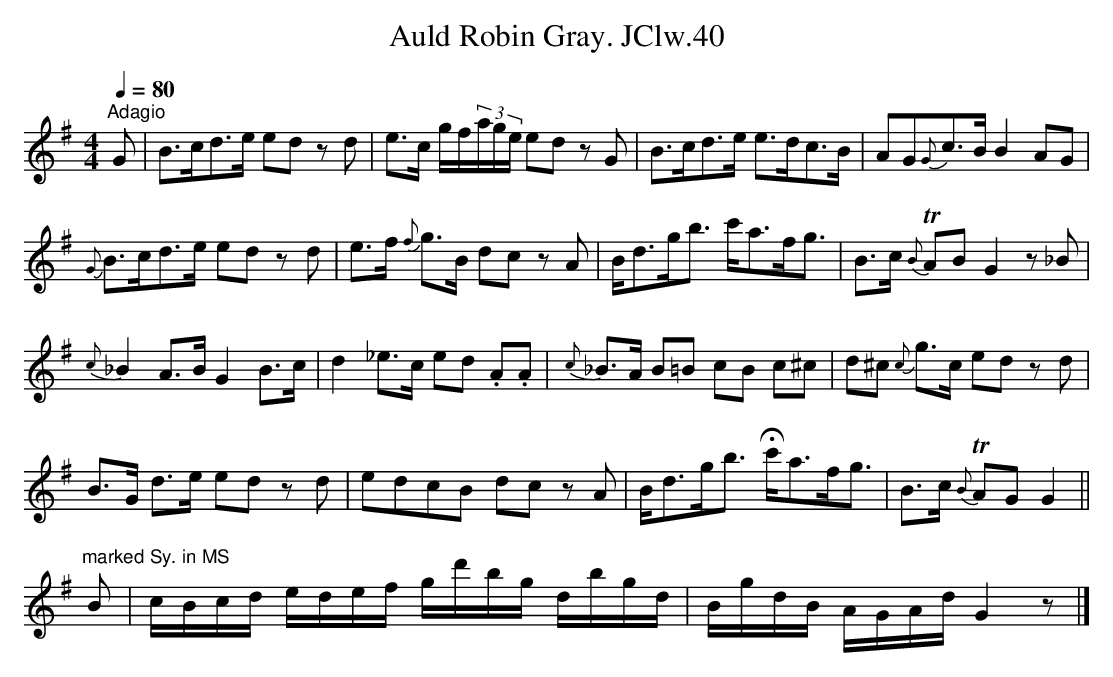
X:1
T:Auld Robin Gray. JClw.40
M:4/4
L:1/8
Q:1/4=80
K:G major
"^Adagio"
G|B>cd>e ed zd|e>c g/f/(3a/g/e/ ed zG|\
B>cd>e e>dc>B|AG{G}c>B B2AG|!
{G}B>cd>e ed zd|e>f{f} g>B dc zA|\
B<dg<b c'<af<g|B>c {B}TAB G2 z_B|!
{c}_B2A>B G2B>c|d2_e>c ed .A.A|\
{c}_B>A B=B cB c^c|d^c{c} g>c ed zd|!
B>G d>e ed zd|edcB dc zA|B<dg<b Hc'<af<g|B>c {B}TAG G2||!
"marked Sy. in MS"B|c/B/c/d/ e/d/e/f/ g/d'/b/g/ d/b/g/d/|\
B/g/d/B/ A/G/A/d/ G2z|]
